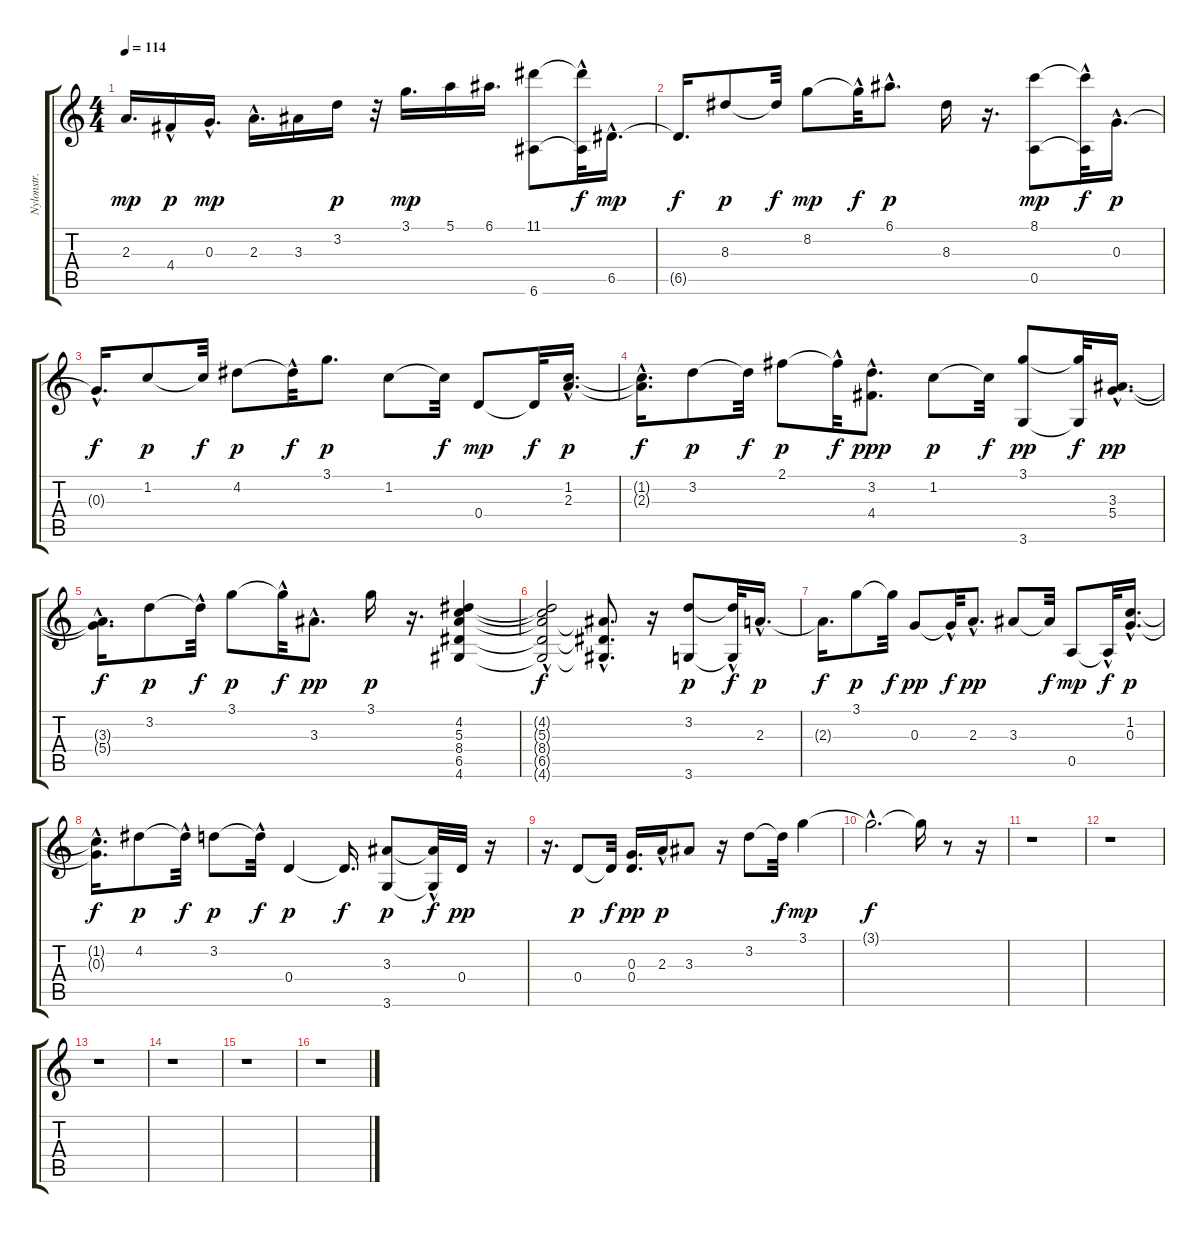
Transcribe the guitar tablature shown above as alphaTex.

\track (" Nylonstr. Gt.*merged" " Nylonstr.") {instrument acousticguitarnylon}
\staff {score tabs}
\tuning (E4 B3 G3 D3 A2 E2) {hide}
\ts (4 4)
\tempo 114
\clef g2
\ks c
2.3.16{d dy mp} 4.4{hac}.16{dy p} 0.3{hac}.16{d dy mp} 2.3{hac}.16{d} 3.3.16 3.2.16{dy p} r.32 3.1.16{d dy mp} 5.1.16 6.1.16{d} (11.1 6.6).8 (11.1{hac t} 6.6{hac t}).32{dy f} 6.5{hac}.16{d dy mp} |
6.5{t}.16{d dy f} 8.3.8{dy p} 8.3{t}.32{dy f} 8.2.8{dy mp} 8.2{hac t}.32{dy f} 6.1{hac}.8{d dy p} 8.3.16 r.16{d} (8.1 0.5).8{dy mp} (8.1{hac t} 0.5{t}).32{dy f} 0.3{hac}.16{d dy p} |
0.3{hac t}.16{d dy f} 1.2.8{dy p} 1.2{t}.32{dy f} 4.2.8{dy p} 4.2{hac t}.32{dy f} 3.1.8{d dy p} 1.2.8 1.2{t}.32{dy f} 0.4.8{dy mp} 0.4{t}.32{dy f} (1.2{hac} 2.3{hac}).16{d dy p} |
(1.2{hac t} 2.3{t}).16{d dy f} 3.2.8{dy p} 3.2{t}.32{dy f} 2.1.8{dy p} 2.1{hac t}.32{dy f} (3.2 4.4{hac}).8{d dy ppp} 1.2.8{dy p} 1.2{t}.32{dy f} (3.1 3.6).8{dy pp} (3.1{t} 3.6{t}).32{dy f} (3.3{hac} 5.4{hac}).16{d dy pp} |
(3.3{t} 5.4{hac t}).16{d dy f} 3.2.8{dy p} 3.2{hac t}.32{dy f} 3.1.8{dy p} 3.1{hac t}.32{dy f} 3.3{hac}.8{d dy pp} 3.1.16{dy p} r.16{d} (4.2 5.3 8.4 6.5 4.6).4 |
(4.2{hac t} 5.3{t} 8.4{t} 6.5{t} 4.6{t}).2{dy f} (8.4{hac t} 6.5{hac t} 4.6{t}).8{d} r.16 (3.2 3.6).8{dy p} (3.2{hac t} 3.6{hac t}).32{dy f} 2.3{hac}.16{d dy p} |
2.3{t}.16{d dy f} 3.1.8{dy p} 3.1{t}.32{dy f} 0.3.8{dy pp} 0.3{hac t}.32{dy f} 2.3{hac}.8{d dy pp} 3.3.8 3.3{t}.32{dy f} 0.5.8{dy mp} 0.5{hac t}.32{dy f} (1.2{hac} 0.3{hac}).16{d dy p} |
(1.2{t} 0.3{hac t}).16{d dy f} 4.2.8{dy p} 4.2{hac t}.32{dy f} 3.2.8{dy p} 3.2{hac t}.32{dy f} 0.4.4{dy p} 0.4{t}.16{d dy f} (3.3 3.6).8{dy p} (3.3{hac t} 3.6{t}).32{dy f} 0.4.32{dy pp} r.16 |
r.16{d} 0.4.8{dy p} 0.4{t}.32{dy f} (0.3 0.4).16{d dy pp} 2.3{hac}.16{dy p} 3.3.8 r.16 3.2.8 3.2{t}.32{dy f} 3.1.4{dy mp} |
3.1{hac t}.2{d dy f} 3.1{t}.16 r.8 r.16 |
r.1 |
r.1 |
r.1 |
r.1 |
r.1 |
r.1
